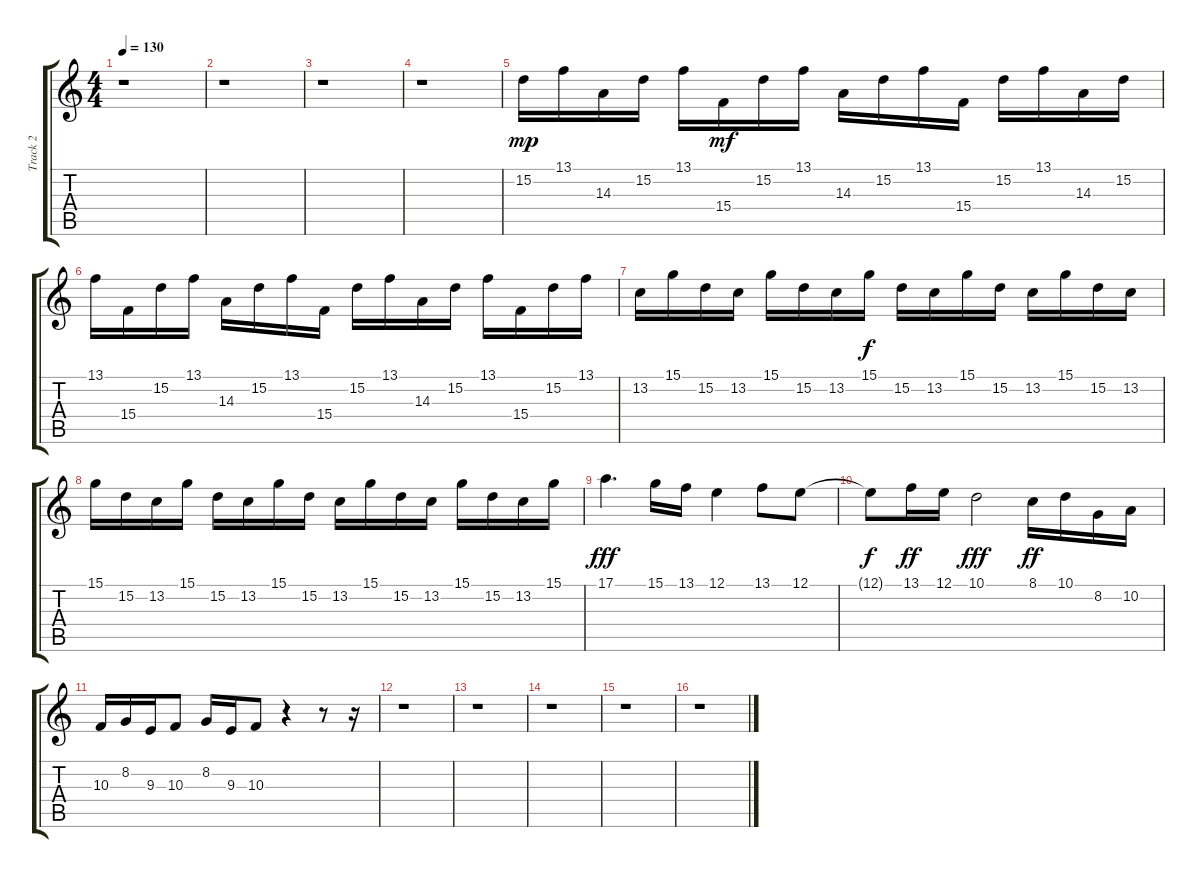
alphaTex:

\track ("Track 2" "Track 2") {instrument lead2sawtooth}
\staff {score tabs}
\tuning (E4 B3 G3 D3 A2 E2) {hide}
\ts (4 4)
\tempo 130
\clef g2
\ks c
r.1{dy mf} |
r.1 |
r.1 |
r.1 |
15.2.16{dy mp instrument lead2sawtooth} 13.1.16 14.3.16 15.2.16 13.1.16 15.4.16{dy mf} 15.2.16 13.1.16 14.3.16 15.2.16 13.1.16 15.4.16 15.2.16 13.1.16 14.3.16 15.2.16 |
13.1.16 15.4.16 15.2.16 13.1.16 14.3.16 15.2.16 13.1.16 15.4.16 15.2.16 13.1.16 14.3.16 15.2.16 13.1.16 15.4.16 15.2.16 13.1.16 |
13.2.16 15.1.16 15.2.16 13.2.16 15.1.16 15.2.16 13.2.16 15.1.16{dy f} 15.2.16 13.2.16 15.1.16 15.2.16 13.2.16 15.1.16 15.2.16 13.2.16 |
15.1.16 15.2.16 13.2.16 15.1.16 15.2.16 13.2.16 15.1.16 15.2.16 13.2.16 15.1.16 15.2.16 13.2.16 15.1.16 15.2.16 13.2.16 15.1.16 |
17.1.4{d dy fff} 15.1.16 13.1.16 12.1.4 13.1.8 12.1.8 |
12.1{t}.8{dy f} 13.1.16{dy ff} 12.1.16 10.1.2{dy fff} 8.1.16{dy ff} 10.1.16 8.2.16 10.2.16 |
10.3.16 8.2.16 9.3.16 10.3.8 8.2.16 9.3.16 10.3.8 r.4 r.8 r.16 |
r.1 |
r.1 |
r.1 |
r.1 |
r.1
